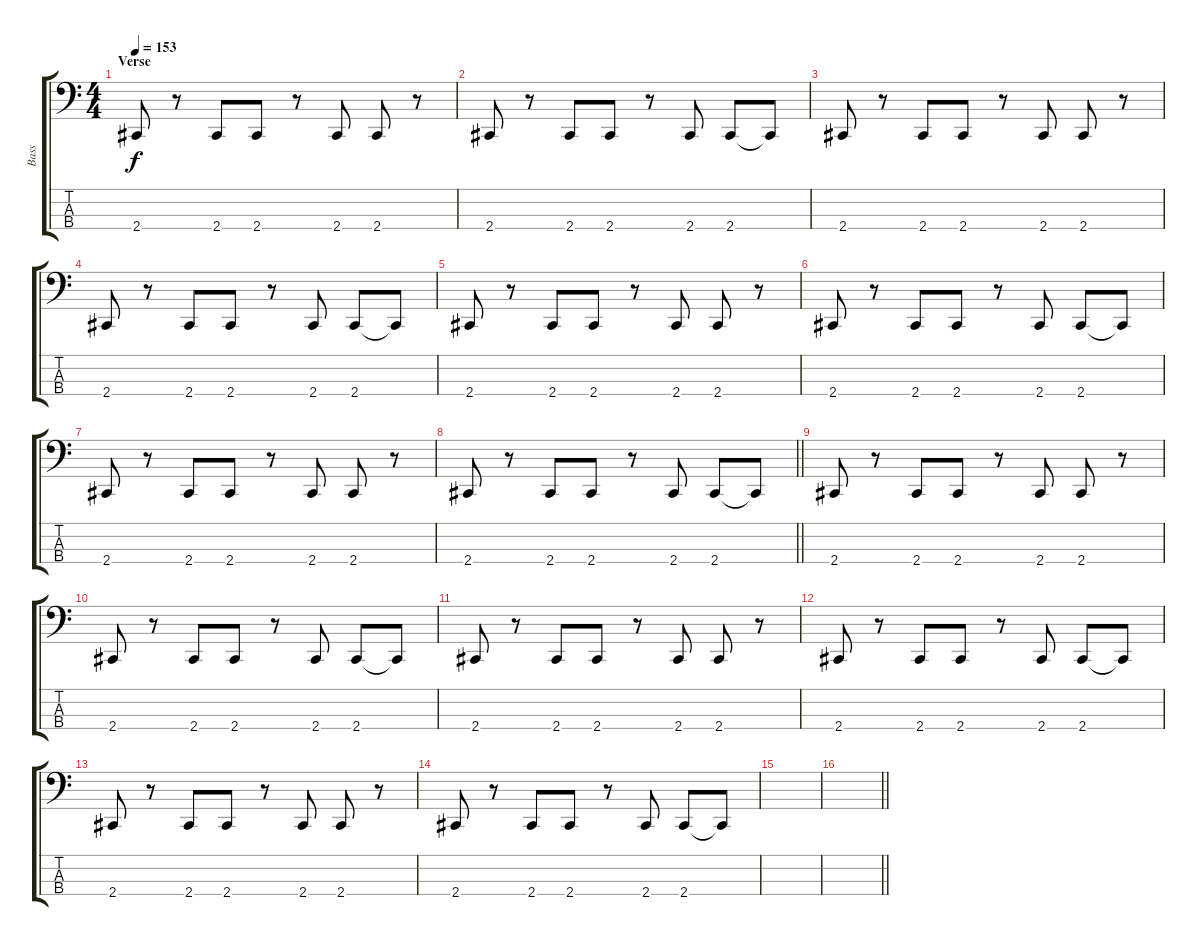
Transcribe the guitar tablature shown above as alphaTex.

\track ("Bass" "Bass") {instrument electricbasspick}
\staff {score tabs}
\tuning (E2 B1 Gb1 B0) {hide}
\ts (4 4)
\section ("" "Verse")
\tempo 153
\clef f4
\ks c
2.4.8{dy f} r.8 2.4.8 2.4.8 r.8 2.4.8 2.4.8 r.8 |
2.4.8 r.8 2.4.8 2.4.8 r.8 2.4.8 2.4.8 2.4{t}.8 |
2.4.8 r.8 2.4.8 2.4.8 r.8 2.4.8 2.4.8 r.8 |
2.4.8 r.8 2.4.8 2.4.8 r.8 2.4.8 2.4.8 2.4{t}.8 |
2.4.8 r.8 2.4.8 2.4.8 r.8 2.4.8 2.4.8 r.8 |
2.4.8 r.8 2.4.8 2.4.8 r.8 2.4.8 2.4.8 2.4{t}.8 |
2.4.8 r.8 2.4.8 2.4.8 r.8 2.4.8 2.4.8 r.8 |
\barLineRight lightlight
2.4.8 r.8 2.4.8 2.4.8 r.8 2.4.8 2.4.8 2.4{t}.8 |
\section ("" "")
2.4.8 r.8 2.4.8 2.4.8 r.8 2.4.8 2.4.8 r.8 |
2.4.8 r.8 2.4.8 2.4.8 r.8 2.4.8 2.4.8 2.4{t}.8 |
2.4.8 r.8 2.4.8 2.4.8 r.8 2.4.8 2.4.8 r.8 |
2.4.8 r.8 2.4.8 2.4.8 r.8 2.4.8 2.4.8 2.4{t}.8 |
2.4.8 r.8 2.4.8 2.4.8 r.8 2.4.8 2.4.8 r.8 |
2.4.8 r.8 2.4.8 2.4.8 r.8 2.4.8 2.4.8 2.4{t}.8 |
|
\barLineRight lightlight
